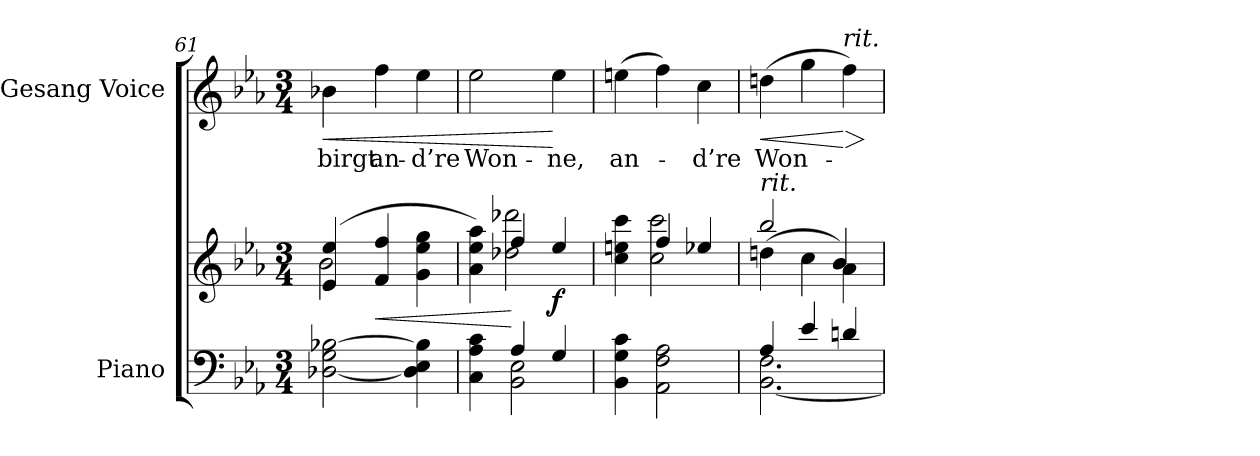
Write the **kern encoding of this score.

**kern	**kern	**dynam	**kern	**text	**dynam
*part2	*part2	*part2	*part1	*part1	*part1
*staff3	*staff2	*staff2/3	*staff1	*staff1	*staff1
*I"Piano	*	*	*I"Gesang Voice	*	*
*I'Pno	*	*	*	*	*
*clefF4	*clefG2	*	*clefG2	*	*
*k[b-e-a-]	*k[b-e-a-]	*	*k[b-e-a-]	*	*
*M3/4	*M3/4	*	*M3/4	*	*
=61	=61	=61	=61	=61	=61
*	*^	*	*	*	*
!	!	!	!	!	!	!LO:HP:b
[2D-X\ 2G\ [2B-X\	(4e-/ 4ee-/	2b-\	.	4b-X\	birgt	<
!	!	!	!LO:HP:b	!	!	!
.	4f/ 4ff/	.	<	4ff\	an-	.
4D-\] 4E-\ 4B-\]	4g\ 4ee-\ 4gg\	4ryy	.	4ee-\	-d’re	.
=62	=62	=62	=62	=62	=62	=62
*^	*	*	*	*	*	*
4C\ 4A-\ 4c\	4ryy	4a-\ 4ee-\ 4aa-\)	4ryy	.	2ee-\	Won-	.
4A-/	2BB-\ 2E-\	4ff/	2dd-X\ 2ddd-X\	[	.	.	.
!	!	!	!	!LO:DY:b	!	!	!
4G/	.	4ee-/	.	f	4ee-\	-ne,	[
*v	*v	*	*	*	*	*	*
=63	=63	=63	=63	=63	=63	=63
4BB-\ 4G\ 4c\	4cc\ 4een\ 4ccc\	4ryy	.	(4een\	an-	.
2AA-\ 2F\ 2A-\	4ff/	2cc\ 2ccc\	.	4ff\)	.	.
.	4ee-X/	.	.	4cc\	-d’re	.
=64	=64	=64	=64	=64	=64	=64
*^	*	*	*	*	*	*
!	!	!LO:TX:i:t=rit.	!	!	!	!	!
!	!	!	!	!	!	!	!LO:HP:b
4A-/	[2.BB-\ 2.F\	2bb-/	(4ddn\	.	(4ddn\	Won-	<
4e-/	.	.	4cc\	.	4gg\	.	.
!	!	!	!	!	!LO:TX:i:t=rit.	!	!
!	!	!	!	!	!	!	!LO:HP:n=1:b
4dn/	.	4a-\	4b-/)	.	4ff\)	.	[ >
*v	*v	*	*	*	*	*	*
*	*v	*v	*	*	*	*
.	.	.	.	.	]
=	=	=	=	=	=
*-	*-	*-	*-	*-	*-
